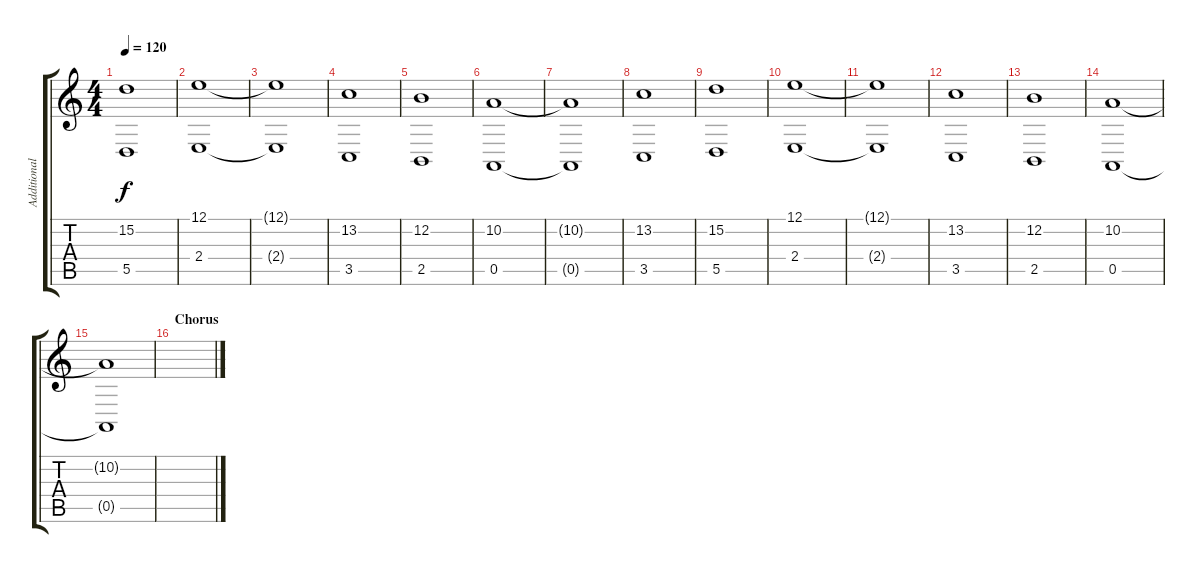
\track ("Additional Harmonizing (Piano)" "Additional") {instrument acousticgrandpiano}
\staff {score tabs}
\tuning (E4 B3 G3 D3 A2 E2) {hide}
\ts (4 4)
\tempo 120
\clef g2
\ks c
(15.2 5.5).1{dy f} |
(12.1 2.4).1 |
(12.1{t} 2.4{t}).1 |
(13.2 3.5).1 |
(12.2 2.5).1 |
(10.2 0.5).1 |
(10.2{t} 0.5{t}).1 |
(13.2 3.5).1 |
(15.2 5.5).1 |
(12.1 2.4).1 |
(12.1{t} 2.4{t}).1 |
(13.2 3.5).1 |
(12.2 2.5).1 |
(10.2 0.5).1 |
(10.2{t} 0.5{t}).1 |
\section ("" "Chorus")
